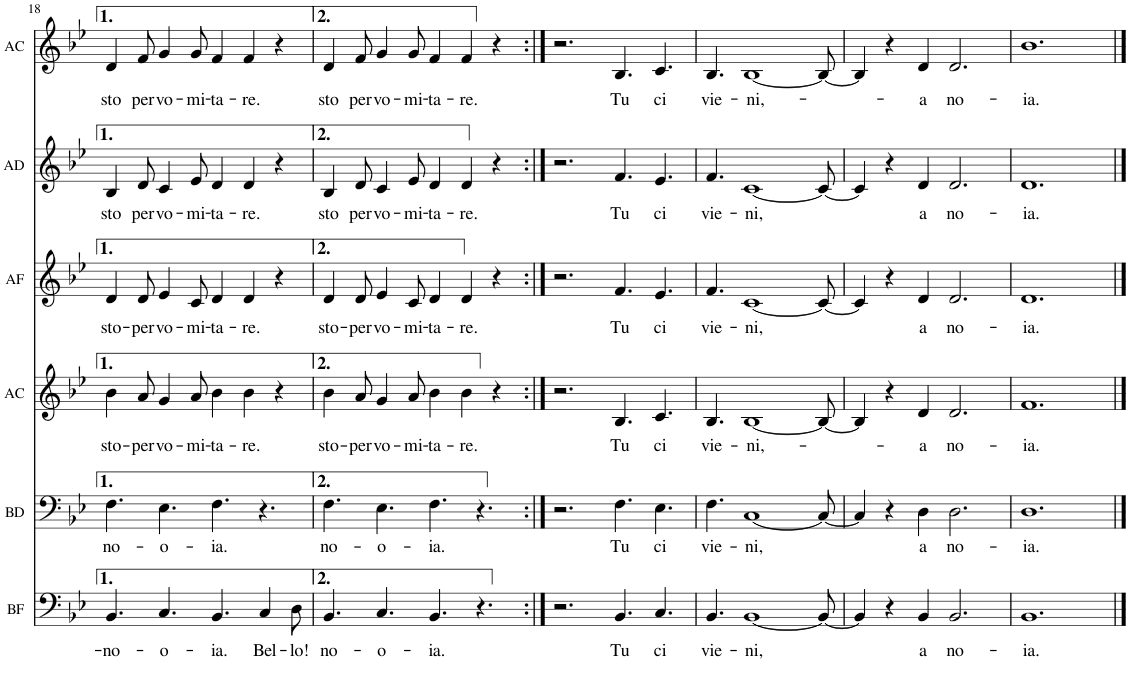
**kern	**text	**kern	**text	**kern	**text	**kern	**text	**kern	**text	**kern	**text
*part6	*part6	*part5	*part5	*part4	*part4	*part3	*part3	*part2	*part2	*part1	*part1
*staff6	*staff6	*staff5	*staff5	*staff4	*staff4	*staff3	*staff3	*staff2	*staff2	*staff1	*staff1
*I"Basso Facile	*	*I"Basso Difficile	*	*I"Alto Corto	*	*I"Alto Facile	*	*I"Alto Difficile	*	*I"Alto Cantante	*
*I'BF	*	*I'BD	*	*I'AC	*	*I'AF	*	*I'AD	*	*I'AC	*
!!LO:PB:g=z
*clefF4	*	*clefF4	*	*clefG2	*	*clefG2	*	*clefG2	*	*clefG2	*
*Trd7c12	*	*Trd7c12	*	*Trd4c7	*	*Trd4c7	*	*Trd4c7	*	*Trd4c7	*
*k[b-e-]	*	*k[b-e-]	*	*k[b-e-]	*	*k[b-e-]	*	*k[b-e-]	*	*k[b-e-]	*
*M6/4	*	*M6/4	*	*M6/4	*	*M6/4	*	*M6/4	*	*M6/4	*
=18	=18	=18	=18	=18	=18	=18	=18	=18	=18	=18	=18
!	!LO:LY:b	!	!LO:LY:b	!	!LO:LY:b	!	!LO:LY:b	!	!LO:LY:b	!	!LO:LY:b
4.BB-/	-no-	4.F\	no-	4b-\	sto-	4d/	sto-	4B-/	sto	4d/	sto
!	!	!	!	!	!LO:LY:b	!	!LO:LY:b	!	!LO:LY:b	!	!LO:LY:b
.	.	.	.	8a/	-per	8d/	-per	8d/	per	8f/	per
!	!LO:LY:b	!	!LO:LY:b	!	!LO:LY:b	!	!LO:LY:b	!	!LO:LY:b	!	!LO:LY:b
4.C/	-o-	4.E-\	-o-	4g/	vo-	4e-/	vo-	4c/	vo-	4g/	vo-
!	!	!	!	!	!LO:LY:b	!	!LO:LY:b	!	!LO:LY:b	!	!LO:LY:b
.	.	.	.	8a/	-mi-	8c/	-mi-	8e-/	-mi-	8g/	-mi-
!	!LO:LY:b	!	!LO:LY:b	!	!LO:LY:b	!	!LO:LY:b	!	!LO:LY:b	!	!LO:LY:b
4.BB-/	-ia.	4.F\	-ia.	4b-\	-ta-	4d/	-ta-	4d/	-ta-	4f/	-ta-
!	!	!	!	!	!LO:LY:b	!	!LO:LY:b	!	!LO:LY:b	!	!LO:LY:b
.	.	.	.	4b-\	-re.	4d/	-re.	4d/	-re.	4f/	-re.
!	!LO:LY:b	!	!	!	!	!	!	!	!	!	!
4C/	Bel-	4.r	.	.	.	.	.	.	.	.	.
.	.	.	.	4r	.	4r	.	4r	.	4r	.
!	!LO:LY:b	!	!	!	!	!	!	!	!	!	!
8D\	-lo!	.	.	.	.	.	.	.	.	.	.
=19	=19	=19	=19	=19	=19	=19	=19	=19	=19	=19	=19
!	!LO:LY:b	!	!LO:LY:b	!	!LO:LY:b	!	!LO:LY:b	!	!LO:LY:b	!	!LO:LY:b
4.BB-/	-no-	4.F\	no-	4b-\	sto-	4d/	sto-	4B-/	sto	4d/	sto
!	!	!	!	!	!LO:LY:b	!	!LO:LY:b	!	!LO:LY:b	!	!LO:LY:b
.	.	.	.	8a/	-per	8d/	-per	8d/	per	8f/	per
!	!LO:LY:b	!	!LO:LY:b	!	!LO:LY:b	!	!LO:LY:b	!	!LO:LY:b	!	!LO:LY:b
4.C/	-o-	4.E-\	-o-	4g/	vo-	4e-/	vo-	4c/	vo-	4g/	vo-
!	!	!	!	!	!LO:LY:b	!	!LO:LY:b	!	!LO:LY:b	!	!LO:LY:b
.	.	.	.	8a/	-mi-	8c/	-mi-	8e-/	-mi-	8g/	-mi-
!	!LO:LY:b	!	!LO:LY:b	!	!LO:LY:b	!	!LO:LY:b	!	!LO:LY:b	!	!LO:LY:b
4.BB-/	-ia.	4.F\	-ia.	4b-\	-ta-	4d/	-ta-	4d/	-ta-	4f/	-ta-
!	!	!	!	!	!LO:LY:b	!	!LO:LY:b	!	!LO:LY:b	!	!LO:LY:b
.	.	.	.	4b-\	-re.	4d/	-re.	4d/	-re.	4f/	-re.
4.r	.	4.r	.	.	.	.	.	.	.	.	.
.	.	.	.	4r	.	4r	.	4r	.	4r	.
=20:|!	=20:|!	=20:|!	=20:|!	=20:|!	=20:|!	=20:|!	=20:|!	=20:|!	=20:|!	=20:|!	=20:|!
2.r	.	2.r	.	2.r	.	2.r	.	2.r	.	2.r	.
!	!LO:LY:b	!	!LO:LY:b	!	!LO:LY:b	!	!LO:LY:b	!	!LO:LY:b	!	!LO:LY:b
4.BB-/	Tu	4.F\	Tu	4.B-/	Tu	4.f/	Tu	4.f/	Tu	4.B-/	Tu
!	!LO:LY:b	!	!LO:LY:b	!	!LO:LY:b	!	!LO:LY:b	!	!LO:LY:b	!	!LO:LY:b
4.C/	ci	4.E-\	ci	4.c/	ci	4.e-/	ci	4.e-/	ci	4.c/	ci
=21	=21	=21	=21	=21	=21	=21	=21	=21	=21	=21	=21
!	!LO:LY:b	!	!LO:LY:b	!	!LO:LY:b	!	!LO:LY:b	!	!LO:LY:b	!	!LO:LY:b
4.BB-/	vie-	4.F\	vie-	4.B-/	vie-	4.f/	vie-	4.f/	vie-	4.B-/	vie-
!	!LO:LY:b	!	!LO:LY:b	!	!LO:LY:b	!	!LO:LY:b	!	!LO:LY:b	!	!LO:LY:b
[1BB-	-ni,	[1C	-ni,	[1B-	-ni,-	[1c	-ni,	[1c	-ni,	[1B-	-ni,-
8BB-/_	.	8C/_	.	8B-/_	.	8c/_	.	8c/_	.	8B-/_	.
=22	=22	=22	=22	=22	=22	=22	=22	=22	=22	=22	=22
4BB-/]	.	4C/]	.	4B-/]	.	4c/]	.	4c/]	.	4B-/]	.
4r	.	4r	.	4r	.	4r	.	4r	.	4r	.
!	!LO:LY:b	!	!LO:LY:b	!	!LO:LY:b	!	!LO:LY:b	!	!LO:LY:b	!	!LO:LY:b
4BB-/	a	4D\	a	4d/	-a	4d/	a	4d/	a	4d/	-a
!	!LO:LY:b	!	!LO:LY:b	!	!LO:LY:b	!	!LO:LY:b	!	!LO:LY:b	!	!LO:LY:b
2.BB-/	no-	2.D\	no-	2.d/	no-	2.d/	no-	2.d/	no-	2.d/	no-
=23	=23	=23	=23	=23	=23	=23	=23	=23	=23	=23	=23
!	!LO:LY:b	!	!LO:LY:b	!	!LO:LY:b	!	!LO:LY:b	!	!LO:LY:b	!	!LO:LY:b
1.BB-	-ia.	1.D	-ia.	1.f	-ia.	1.d	-ia.	1.d	-ia.	1.b-	-ia.
==	==	==	==	==	==	==	==	==	==	==	==
*-	*-	*-	*-	*-	*-	*-	*-	*-	*-	*-	*-
